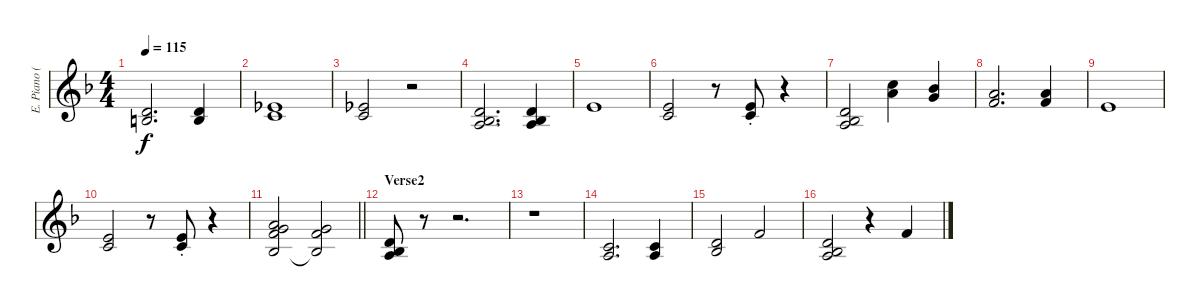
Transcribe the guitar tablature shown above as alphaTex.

\track ("E. Piano (Left)" "E. Piano (") {instrument electricpiano1}
\staff {score}
\tuning (E5 B4 G4 D4 A3 E3) {hide}
\ts (4 4)
\tempo 115
\clef g2
\ks f
(0.4 2.5).2{d dy f} (0.4 2.5).4 |
(1.4 3.5).1 |
(1.4 3.5).2 r.2 |
(0.4 0.5 6.6).2{d} (0.4 0.5 6.6).4 |
2.4.1 |
(2.4 3.5).2 r.8 (2.4{st} 3.5).8 r.4 |
(0.4 0.5 6.6).2 (1.2 2.3).4 (0.3 8.4).4 |
(2.3 3.4).2{d} (2.3 3.4).4 |
2.4.1 |
(2.4 3.5).2 r.8 (2.4{st} 3.5).8 r.4 |
\barLineRight lightlight
(0.3 3.4 1.5 17.6).2 (0.3 3.4 1.5{t}).2 |
\section ("" "Verse2")
(0.4 0.5 6.6).8 r.8 r.2{d} |
r.1 |
(0.5 8.6).2{d} (0.5 8.6).4 |
(0.4 1.5).2 3.4.2 |
(0.4 0.5 6.6).2 r.4 3.4.4
